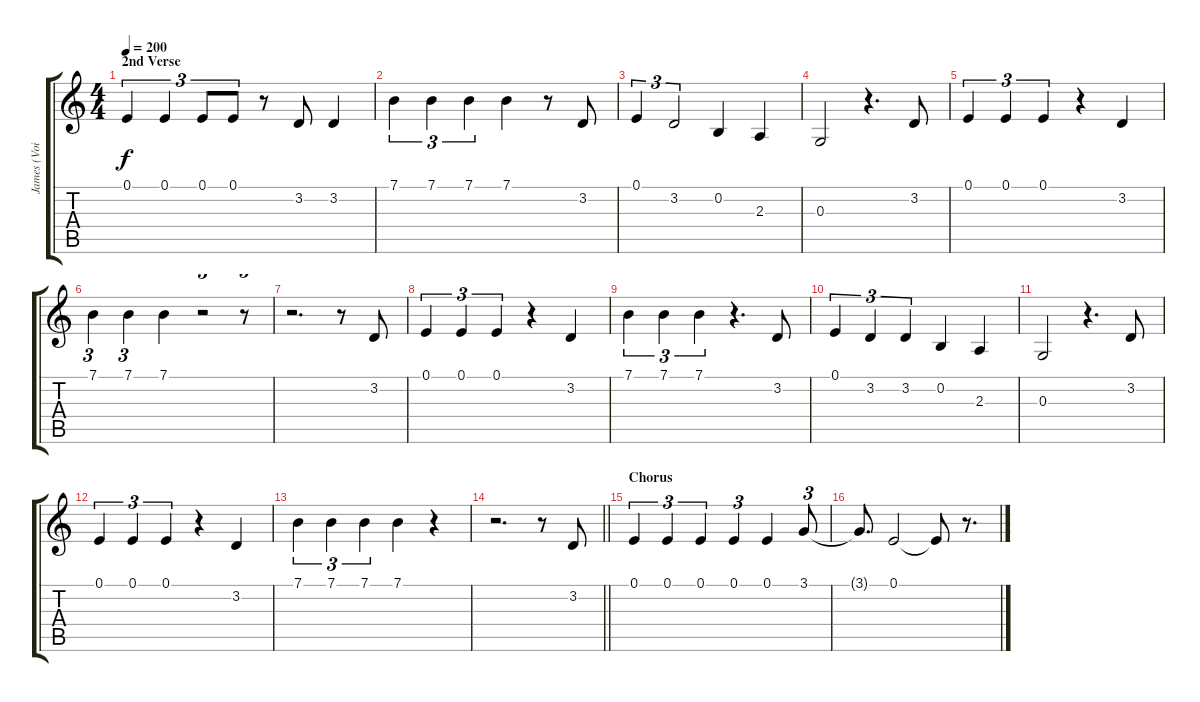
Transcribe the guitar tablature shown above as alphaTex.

\track ("James (Voice)" "James (Voi") {instrument lead6voice}
\staff {score tabs}
\tuning (E4 B3 G3 D3 A2 E2) {hide}
\ts (4 4)
\section ("" "2nd Verse")
\tempo 200
\clef g2
\ks c
0.1.4{tu (3 2) dy f} 0.1.4{tu (3 2)} 0.1.8{tu (3 2)} 0.1.8{tu (3 2)} r.8 3.2.8 3.2.4 |
7.1.4{tu (3 2)} 7.1.4{tu (3 2)} 7.1.4{tu (3 2)} 7.1.4 r.8 3.2.8 |
0.1.4{tu (3 2)} 3.2.2{tu (3 2)} 0.2.4 2.3.4 |
0.3.2 r.4{d} 3.2.8 |
0.1.4{tu (3 2)} 0.1.4{tu (3 2)} 0.1.4{tu (3 2)} r.4 3.2.4 |
7.1.4{tu (3 2)} 7.1.4{tu (3 2)} 7.1.4 r.2{tu (3 2)} r.8{tu (3 2)} |
r.2{d} r.8 3.2.8 |
0.1.4{tu (3 2)} 0.1.4{tu (3 2)} 0.1.4{tu (3 2)} r.4 3.2.4 |
7.1.4{tu (3 2)} 7.1.4{tu (3 2)} 7.1.4{tu (3 2)} r.4{d} 3.2.8 |
0.1.4{tu (3 2)} 3.2.4{tu (3 2)} 3.2.4{tu (3 2)} 0.2.4 2.3.4 |
0.3.2 r.4{d} 3.2.8 |
0.1.4{tu (3 2)} 0.1.4{tu (3 2)} 0.1.4{tu (3 2)} r.4 3.2.4 |
7.1.4{tu (3 2)} 7.1.4{tu (3 2)} 7.1.4{tu (3 2)} 7.1.4 r.4 |
\barLineRight lightlight
r.2{d} r.8 3.2.8 |
\section ("" "Chorus")
0.1.4{tu (3 2)} 0.1.4{tu (3 2)} 0.1.4{tu (3 2)} 0.1.4{tu (3 2)} 0.1.4 3.1.8{tu (3 2)} |
3.1{t}.8{d} 0.1.2 0.1{t}.8 r.8{d}
